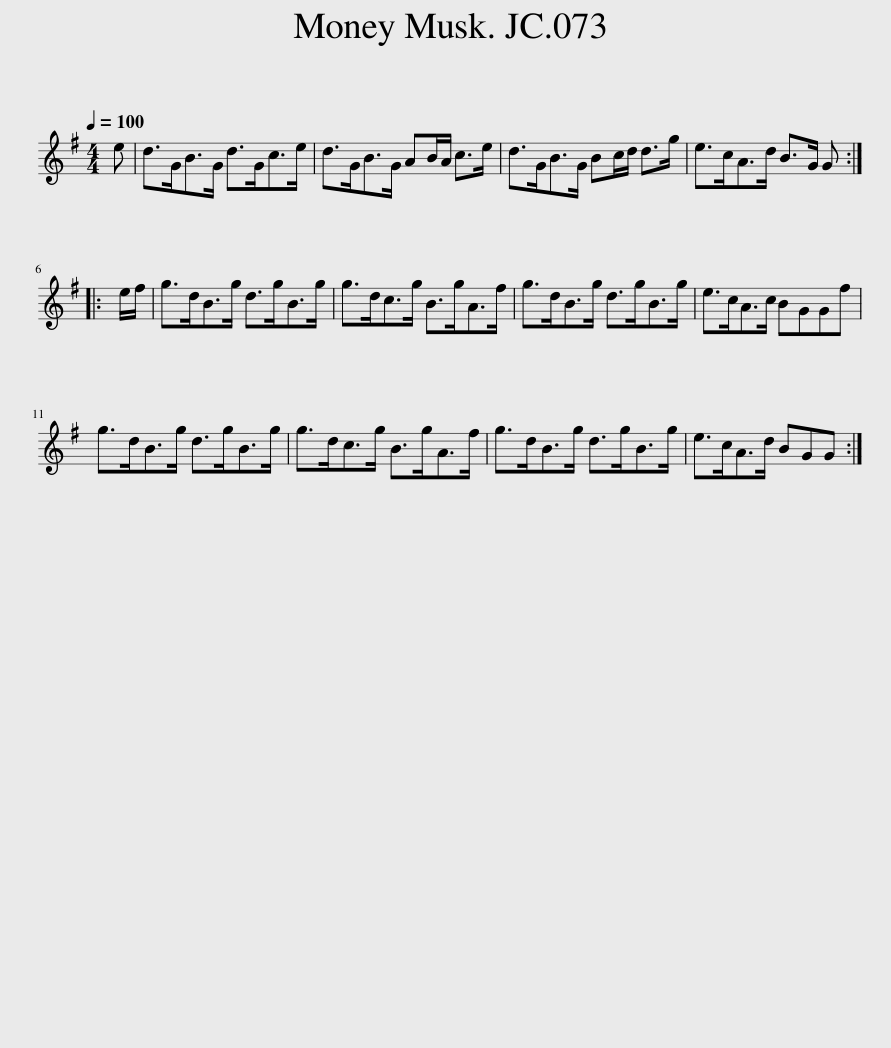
X:1
L:1/8
Q:1/4=100
M:4/4
I:linebreak $
K:G
V:1 treble
V:1
 e | d>GB>G d>Gc>e | d>GB>G AB/A/ c>e | d>GB>G Bc/d/ d>g | e>cA>d B>G G ::$ %5
 e/f/ | g>dB>g d>gB>g | g>dc>g B>gA>f | g>dB>g d>gB>g | e>cA>c BGGf |$ %10
 g>dB>g d>gB>g | g>dc>g B>gA>f | g>dB>g d>gB>g | e>cA>d BGG :| %14
